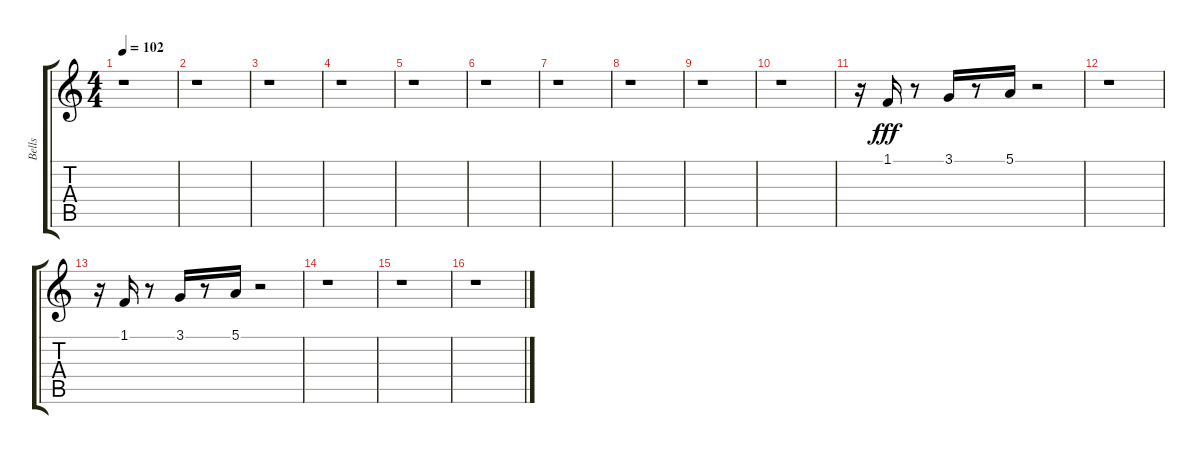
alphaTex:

\track ("Bells" "Bells") {instrument tubularbells}
\staff {score tabs}
\tuning (E4 B3 G3 D3 A2 E2) {hide}
\ts (4 4)
\tempo 102
\clef g2
\ks c
r.1{dy fff} |
r.1 |
r.1 |
r.1 |
r.1 |
r.1 |
r.1 |
r.1 |
r.1 |
r.1 |
r.16{instrument orchestrahit} 1.1.16 r.8 3.1.16 r.8 5.1.16 r.2 |
r.1 |
r.16 1.1.16 r.8 3.1.16 r.8 5.1.16 r.2 |
r.1 |
r.1 |
r.1
